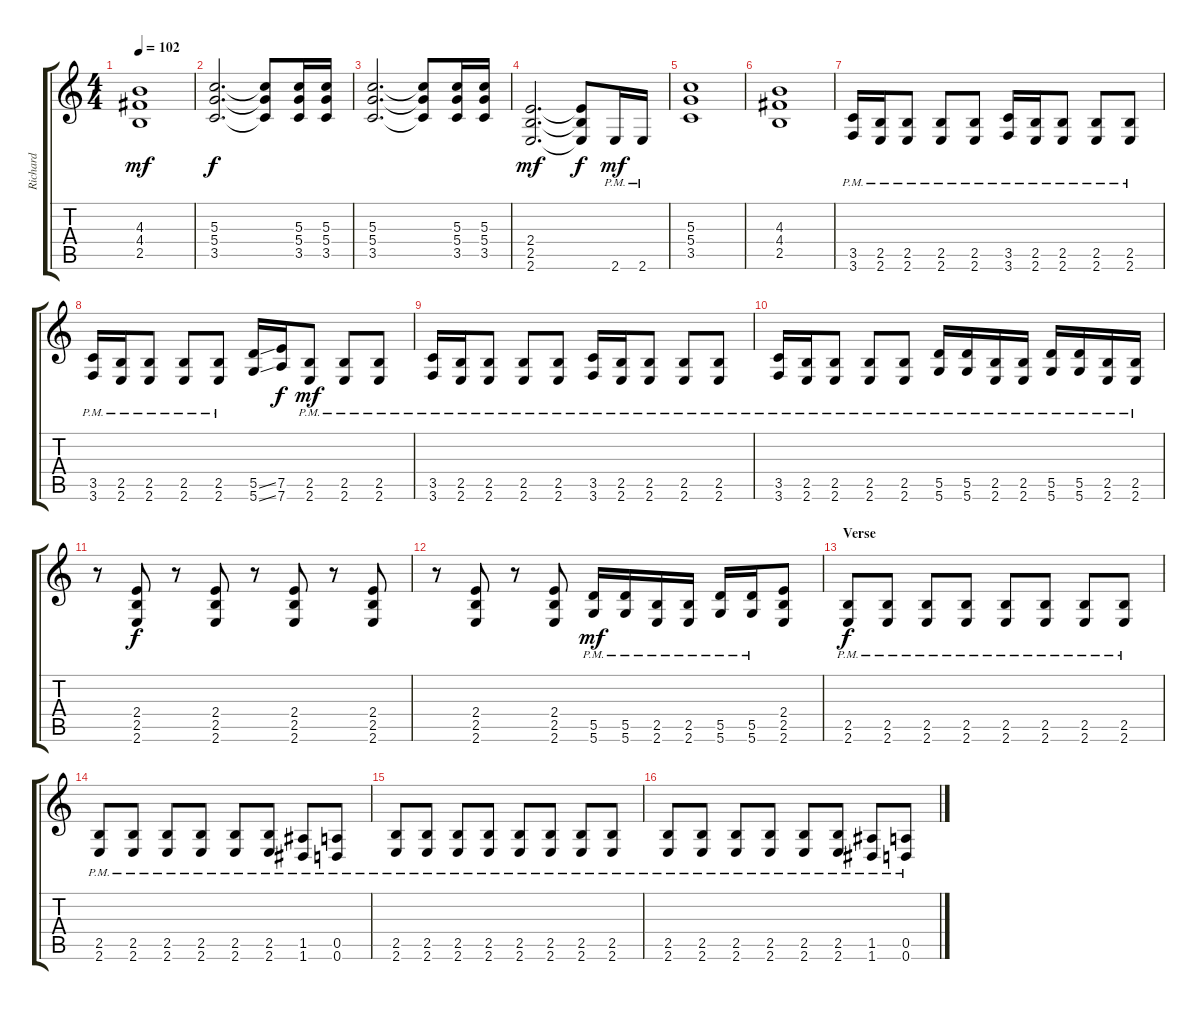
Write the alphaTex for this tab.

\track ("Richard" "Richard") {instrument distortionguitar}
\staff {score tabs}
\tuning (E4 B3 G3 D3 A2 D2) {hide}
\ts (4 4)
\tempo 102
\clef g2
\ks c
(4.3 4.4 2.5).1{dy mf instrument distortionguitar} |
(5.3 5.4 3.5).2{d dy f} (5.3{t} 5.4{t} 3.5{t}).8 (5.3 5.4 3.5).16 (5.3 5.4 3.5).16 |
(5.3 5.4 3.5).2{d} (5.3{t} 5.4{t} 3.5{t}).8 (5.3 5.4 3.5).16 (5.3 5.4 3.5).16 |
(2.4 2.5 2.6).2{d dy mf} (2.4{t} 2.5{t} 2.6{t}).8{dy f} 2.6{pm}.16{dy mf} 2.6{pm}.16 |
(5.3 5.4 3.5).1 |
(4.3 4.4 2.5).1 |
(3.5{pm} 3.6{pm}).16 (2.5{pm} 2.6{pm}).16 (2.5{pm} 2.6{pm}).8 (2.5{pm} 2.6{pm}).8 (2.5{pm} 2.6{pm}).8 (3.5{pm} 3.6{pm}).16 (2.5{pm} 2.6{pm}).16 (2.5{pm} 2.6{pm}).8 (2.5{pm} 2.6{pm}).8 (2.5{pm} 2.6{pm}).8 |
(3.5{pm} 3.6{pm}).16 (2.5{pm} 2.6{pm}).16 (2.5{pm} 2.6{pm}).8 (2.5{pm} 2.6{pm}).8 (2.5{pm} 2.6{pm}).8 (5.5{ss} 5.6{ss}).16 (7.5 7.6).16{dy f} (2.5{pm} 2.6{pm}).8{dy mf} (2.5{pm} 2.6{pm}).8 (2.5{pm} 2.6{pm}).8 |
(3.5{pm} 3.6{pm}).16 (2.5{pm} 2.6{pm}).16 (2.5{pm} 2.6{pm}).8 (2.5{pm} 2.6{pm}).8 (2.5{pm} 2.6{pm}).8 (3.5{pm} 3.6{pm}).16 (2.5{pm} 2.6{pm}).16 (2.5{pm} 2.6{pm}).8 (2.5{pm} 2.6{pm}).8 (2.5{pm} 2.6{pm}).8 |
(3.5{pm} 3.6{pm}).16 (2.5{pm} 2.6{pm}).16 (2.5{pm} 2.6{pm}).8 (2.5{pm} 2.6{pm}).8 (2.5{pm} 2.6{pm}).8 (5.5{pm} 5.6{pm}).16 (5.5{pm} 5.6{pm}).16 (2.5{pm} 2.6{pm}).16 (2.5{pm} 2.6{pm}).16 (5.5{pm} 5.6{pm}).16 (5.5{pm} 5.6{pm}).16 (2.5{pm} 2.6{pm}).16 (2.5{pm} 2.6{pm}).16 |
r.8 (2.4 2.5 2.6).8{dy f} r.8 (2.4 2.5 2.6).8 r.8 (2.4 2.5 2.6).8 r.8 (2.4 2.5 2.6).8 |
r.8 (2.4 2.5 2.6).8 r.8 (2.4 2.5 2.6).8 (5.5{pm} 5.6{pm}).16{dy mf} (5.5{pm} 5.6{pm}).16 (2.5{pm} 2.6{pm}).16 (2.5{pm} 2.6{pm}).16 (5.5{pm} 5.6{pm}).16 (5.5{pm} 5.6{pm}).16 (2.4 2.5 2.6).8 |
\section ("" "Verse")
(2.5{pm} 2.6{pm}).8{dy f} (2.5{pm} 2.6{pm}).8 (2.5{pm} 2.6{pm}).8 (2.5{pm} 2.6{pm}).8 (2.5{pm} 2.6{pm}).8 (2.5{pm} 2.6{pm}).8 (2.5{pm} 2.6{pm}).8 (2.5{pm} 2.6{pm}).8 |
(2.5{pm} 2.6{pm}).8 (2.5{pm} 2.6{pm}).8 (2.5{pm} 2.6{pm}).8 (2.5{pm} 2.6{pm}).8 (2.5{pm} 2.6{pm}).8 (2.5{pm} 2.6{pm}).8 (1.5{pm} 1.6{pm}).8 (0.5{pm} 0.6{pm}).8 |
(2.5{pm} 2.6{pm}).8 (2.5{pm} 2.6{pm}).8 (2.5{pm} 2.6{pm}).8 (2.5{pm} 2.6{pm}).8 (2.5{pm} 2.6{pm}).8 (2.5{pm} 2.6{pm}).8 (2.5{pm} 2.6{pm}).8 (2.5{pm} 2.6{pm}).8 |
(2.5{pm} 2.6{pm}).8 (2.5{pm} 2.6{pm}).8 (2.5{pm} 2.6{pm}).8 (2.5{pm} 2.6{pm}).8 (2.5{pm} 2.6{pm}).8 (2.5{pm} 2.6{pm}).8 (1.5{pm} 1.6{pm}).8 (0.5{pm} 0.6{pm}).8
